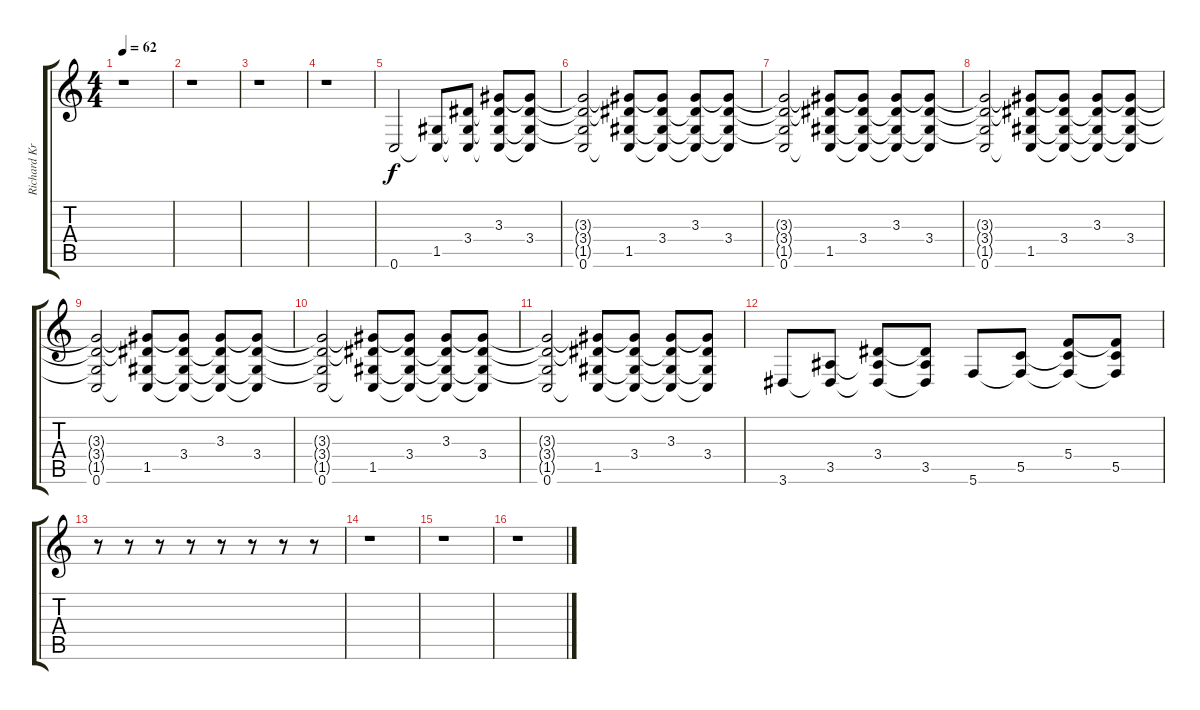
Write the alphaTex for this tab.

\track ("Richard Kruspe(Clean)" "Richard Kr") {instrument electricguitarclean}
\staff {score tabs}
\tuning (D4 A3 F3 C3 G2 C2) {hide}
\ts (4 4)
\tempo 62
\clef g2
\ks c
r.1{dy f} |
r.1 |
r.1 |
r.1 |
0.6.2 (1.5 0.6{t}).8 (3.4 1.5{t} 0.6{t}).8 (3.3 3.4{t} 1.5{t} 0.6{t}).8 (3.3{t} 3.4 1.5{t} 0.6{t}).8 |
(3.3{t} 3.4{t} 1.5{t} 0.6).2 (3.3{t} 3.4{t} 1.5 0.6{t}).8 (3.3{t} 3.4 1.5{t} 0.6{t}).8 (3.3 3.4{t} 1.5{t} 0.6{t}).8 (3.3{t} 3.4 1.5{t} 0.6{t}).8 |
(3.3{t} 3.4{t} 1.5{t} 0.6).2 (3.3{t} 3.4{t} 1.5 0.6{t}).8 (3.3{t} 3.4 1.5{t} 0.6{t}).8 (3.3 3.4{t} 1.5{t} 0.6{t}).8 (3.3{t} 3.4 1.5{t} 0.6{t}).8 |
(3.3{t} 3.4{t} 1.5{t} 0.6).2 (3.3{t} 3.4{t} 1.5 0.6{t}).8 (3.3{t} 3.4 1.5{t} 0.6{t}).8 (3.3 3.4{t} 1.5{t} 0.6{t}).8 (3.3{t} 3.4 1.5{t} 0.6{t}).8 |
(3.3{t} 3.4{t} 1.5{t} 0.6).2 (3.3{t} 3.4{t} 1.5 0.6{t}).8 (3.3{t} 3.4 1.5{t} 0.6{t}).8 (3.3 3.4{t} 1.5{t} 0.6{t}).8 (3.3{t} 3.4 1.5{t} 0.6{t}).8 |
(3.3{t} 3.4{t} 1.5{t} 0.6).2 (3.3{t} 3.4{t} 1.5 0.6{t}).8 (3.3{t} 3.4 1.5{t} 0.6{t}).8 (3.3 3.4{t} 1.5{t} 0.6{t}).8 (3.3{t} 3.4 1.5{t} 0.6{t}).8 |
(3.3{t} 3.4{t} 1.5{t} 0.6).2 (3.3{t} 3.4{t} 1.5 0.6{t}).8 (3.3{t} 3.4 1.5{t} 0.6{t}).8 (3.3 3.4{t} 1.5{t} 0.6{t}).8 (3.3{t} 3.4 1.5{t} 0.6{t}).8 |
3.6.8 (3.5 3.6{t}).8 (3.4 3.5{t} 3.6{t}).8 (3.4{t} 3.5 3.6{t}).8 5.6.8 (5.5 5.6{t}).8 (5.4 5.5{t} 5.6{t}).8 (5.4{t} 5.5 5.6{t}).8 |
r.8 r.8 r.8 r.8 r.8 r.8 r.8 r.8 |
r.1 |
r.1 |
r.1
